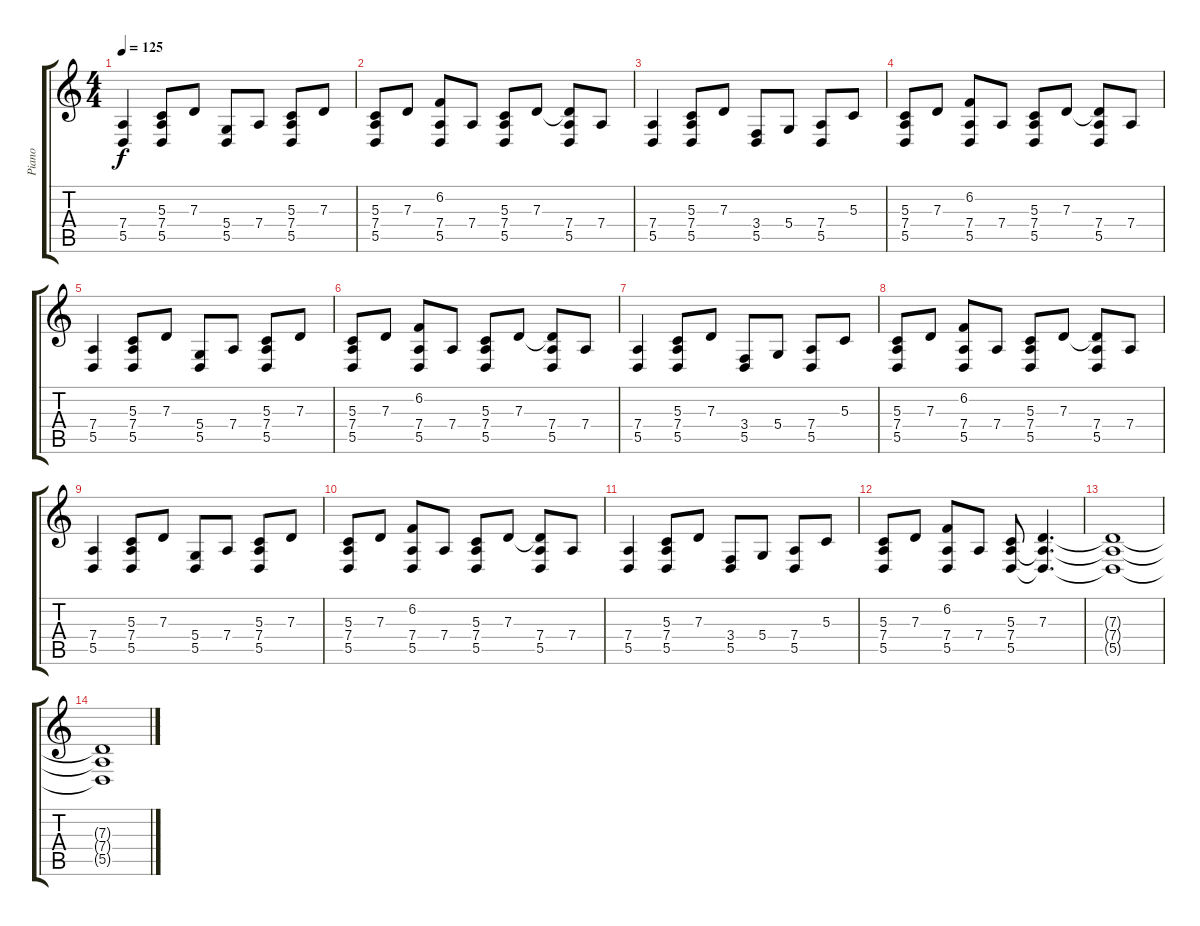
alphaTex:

\track ("Piano" "Piano") {instrument acousticgrandpiano}
\staff {score tabs}
\tuning (E4 B3 G3 D3 A2 E2) {hide}
\ts (4 4)
\tempo 125
\clef g2
\ks c
(7.4 5.5).4{dy f} (5.3 7.4 5.5).8 7.3.8 (5.4 5.5).8 7.4.8 (5.3 7.4 5.5).8 7.3.8 |
(5.3 7.4 5.5).8 7.3.8 (6.2 7.4 5.5).8 7.4.8 (5.3 7.4 5.5).8 7.3.8 (7.3{t} 7.4 5.5).8 7.4.8 |
(7.4 5.5).4 (5.3 7.4 5.5).8 7.3.8 (3.4 5.5).8 5.4.8 (7.4 5.5).8 5.3.8 |
(5.3 7.4 5.5).8 7.3.8 (6.2 7.4 5.5).8 7.4.8 (5.3 7.4 5.5).8 7.3.8 (7.3{t} 7.4 5.5).8 7.4.8 |
(7.4 5.5).4 (5.3 7.4 5.5).8 7.3.8 (5.4 5.5).8 7.4.8 (5.3 7.4 5.5).8 7.3.8 |
(5.3 7.4 5.5).8 7.3.8 (6.2 7.4 5.5).8 7.4.8 (5.3 7.4 5.5).8 7.3.8 (7.3{t} 7.4 5.5).8 7.4.8 |
(7.4 5.5).4 (5.3 7.4 5.5).8 7.3.8 (3.4 5.5).8 5.4.8 (7.4 5.5).8 5.3.8 |
(5.3 7.4 5.5).8 7.3.8 (6.2 7.4 5.5).8 7.4.8 (5.3 7.4 5.5).8 7.3.8 (7.3{t} 7.4 5.5).8 7.4.8 |
(7.4 5.5).4 (5.3 7.4 5.5).8 7.3.8 (5.4 5.5).8 7.4.8 (5.3 7.4 5.5).8 7.3.8 |
(5.3 7.4 5.5).8 7.3.8 (6.2 7.4 5.5).8 7.4.8 (5.3 7.4 5.5).8 7.3.8 (7.3{t} 7.4 5.5).8 7.4.8 |
(7.4 5.5).4 (5.3 7.4 5.5).8 7.3.8 (3.4 5.5).8 5.4.8 (7.4 5.5).8 5.3.8 |
(5.3 7.4 5.5).8 7.3.8 (6.2 7.4 5.5).8 7.4.8 (5.3 7.4 5.5).8 (7.3 7.4{t} 5.5{t}).4{d} |
(7.3{t} 7.4{t} 5.5{t}).1 |
(7.3{t} 7.4{t} 5.5{t}).1
